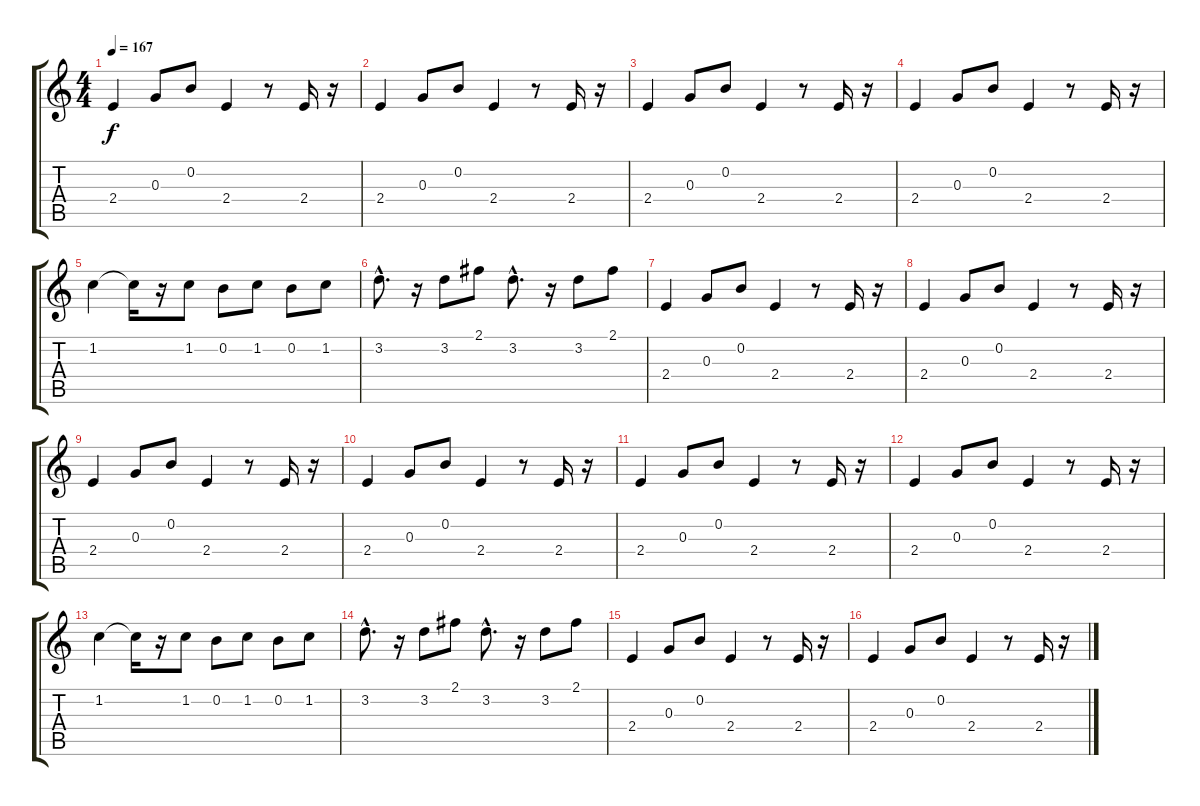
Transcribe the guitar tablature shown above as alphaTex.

\track "" {instrument electricguitarjazz}
\staff {score tabs}
\tuning (E4 B3 G3 D3 A2 E2) {hide}
\ts (4 4)
\tempo 167
\clef g2
\ks c
2.4.4{dy f instrument electricguitarjazz} 0.3.8 0.2.8 2.4.4 r.8 2.4.16 r.16 |
2.4.4 0.3.8 0.2.8 2.4.4 r.8 2.4.16 r.16 |
2.4.4 0.3.8 0.2.8 2.4.4 r.8 2.4.16 r.16 |
2.4.4 0.3.8 0.2.8 2.4.4 r.8 2.4.16 r.16 |
1.2.4 1.2{t}.16 r.16 1.2.8 0.2.8 1.2.8 0.2.8 1.2.8 |
3.2{hac}.8{d} r.16 3.2.8 2.1.8 3.2{hac}.8{d} r.16 3.2.8 2.1.8 |
2.4.4 0.3.8 0.2.8 2.4.4 r.8 2.4.16 r.16 |
2.4.4 0.3.8 0.2.8 2.4.4 r.8 2.4.16 r.16 |
2.4.4 0.3.8 0.2.8 2.4.4 r.8 2.4.16 r.16 |
2.4.4 0.3.8 0.2.8 2.4.4 r.8 2.4.16 r.16 |
2.4.4 0.3.8 0.2.8 2.4.4 r.8 2.4.16 r.16 |
2.4.4 0.3.8 0.2.8 2.4.4 r.8 2.4.16 r.16 |
1.2.4 1.2{t}.16 r.16 1.2.8 0.2.8 1.2.8 0.2.8 1.2.8 |
3.2{hac}.8{d} r.16 3.2.8 2.1.8 3.2{hac}.8{d} r.16 3.2.8 2.1.8 |
2.4.4 0.3.8 0.2.8 2.4.4 r.8 2.4.16 r.16 |
2.4.4 0.3.8 0.2.8 2.4.4 r.8 2.4.16 r.16
